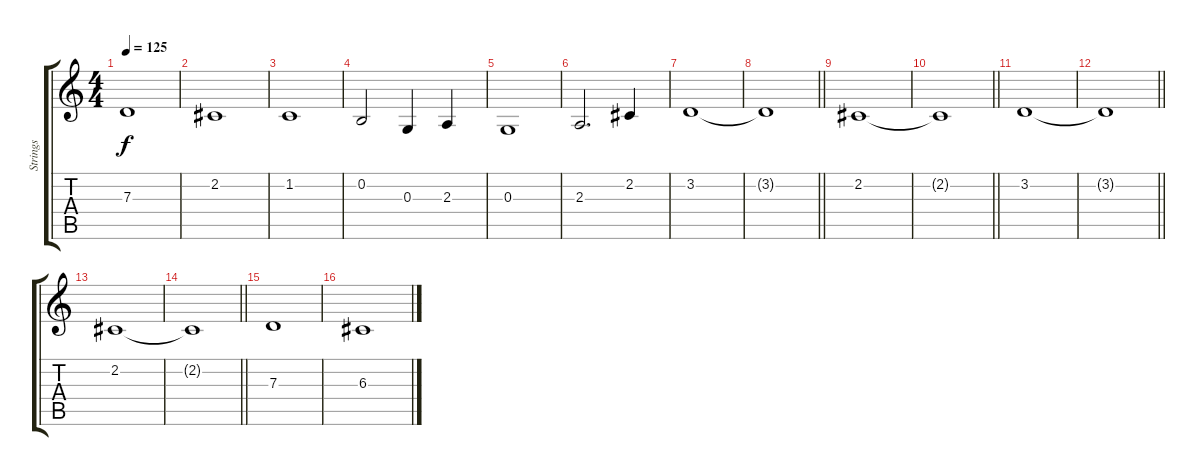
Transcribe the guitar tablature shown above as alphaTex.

\track ("Strings" "Strings") {instrument stringensemble1}
\staff {score tabs}
\tuning (E4 B3 G3 D3 A2 E2) {hide}
\ts (4 4)
\tempo 125
\clef g2
\ks c
7.3.1{dy f} |
2.2.1 |
1.2.1 |
0.2.2 0.3.4 2.3.4 |
0.3.1 |
2.3.2{d} 2.2.4 |
3.2.1 |
\barLineRight lightlight
3.2{t}.1 |
2.2.1 |
\barLineRight lightlight
2.2{t}.1 |
3.2.1 |
\barLineRight lightlight
3.2{t}.1 |
2.2.1 |
\barLineRight lightlight
2.2{t}.1 |
\section ("" "")
7.3.1 |
6.3.1
